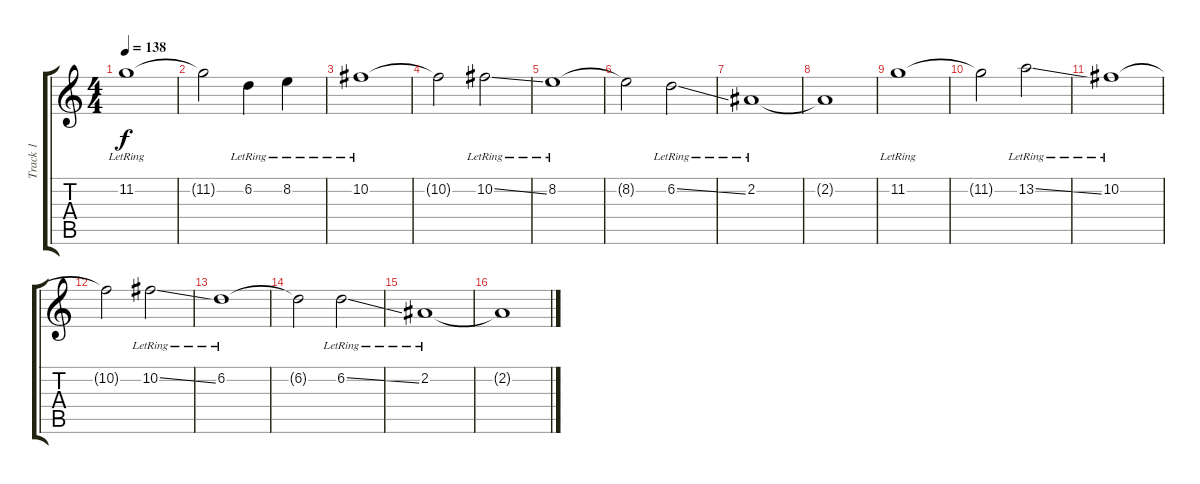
\track ("Track 1" "Track 1") {instrument distortionguitar}
\staff {score tabs}
\tuning (Db4 Ab3 E3 B2 Gb2 B1) {hide}
\ts (4 4)
\tempo 138
\clef g2
\ks c
11.2{lr}.1{dy f} |
11.2{t}.2 6.2{lr}.4 8.2{lr}.4 |
10.2{lr}.1 |
10.2{t}.2 10.2{ss lr}.2 |
8.2{lr}.1 |
8.2{t}.2 6.2{ss lr}.2 |
2.2{lr}.1 |
2.2{t}.1 |
11.2{lr}.1{volume 9} |
11.2{t}.2 13.2{ss lr}.2 |
10.2{lr}.1 |
10.2{t}.2 10.2{ss lr}.2 |
6.2{lr}.1{volume 6} |
6.2{t}.2 6.2{ss lr}.2 |
2.2{lr}.1 |
2.2{t}.1
